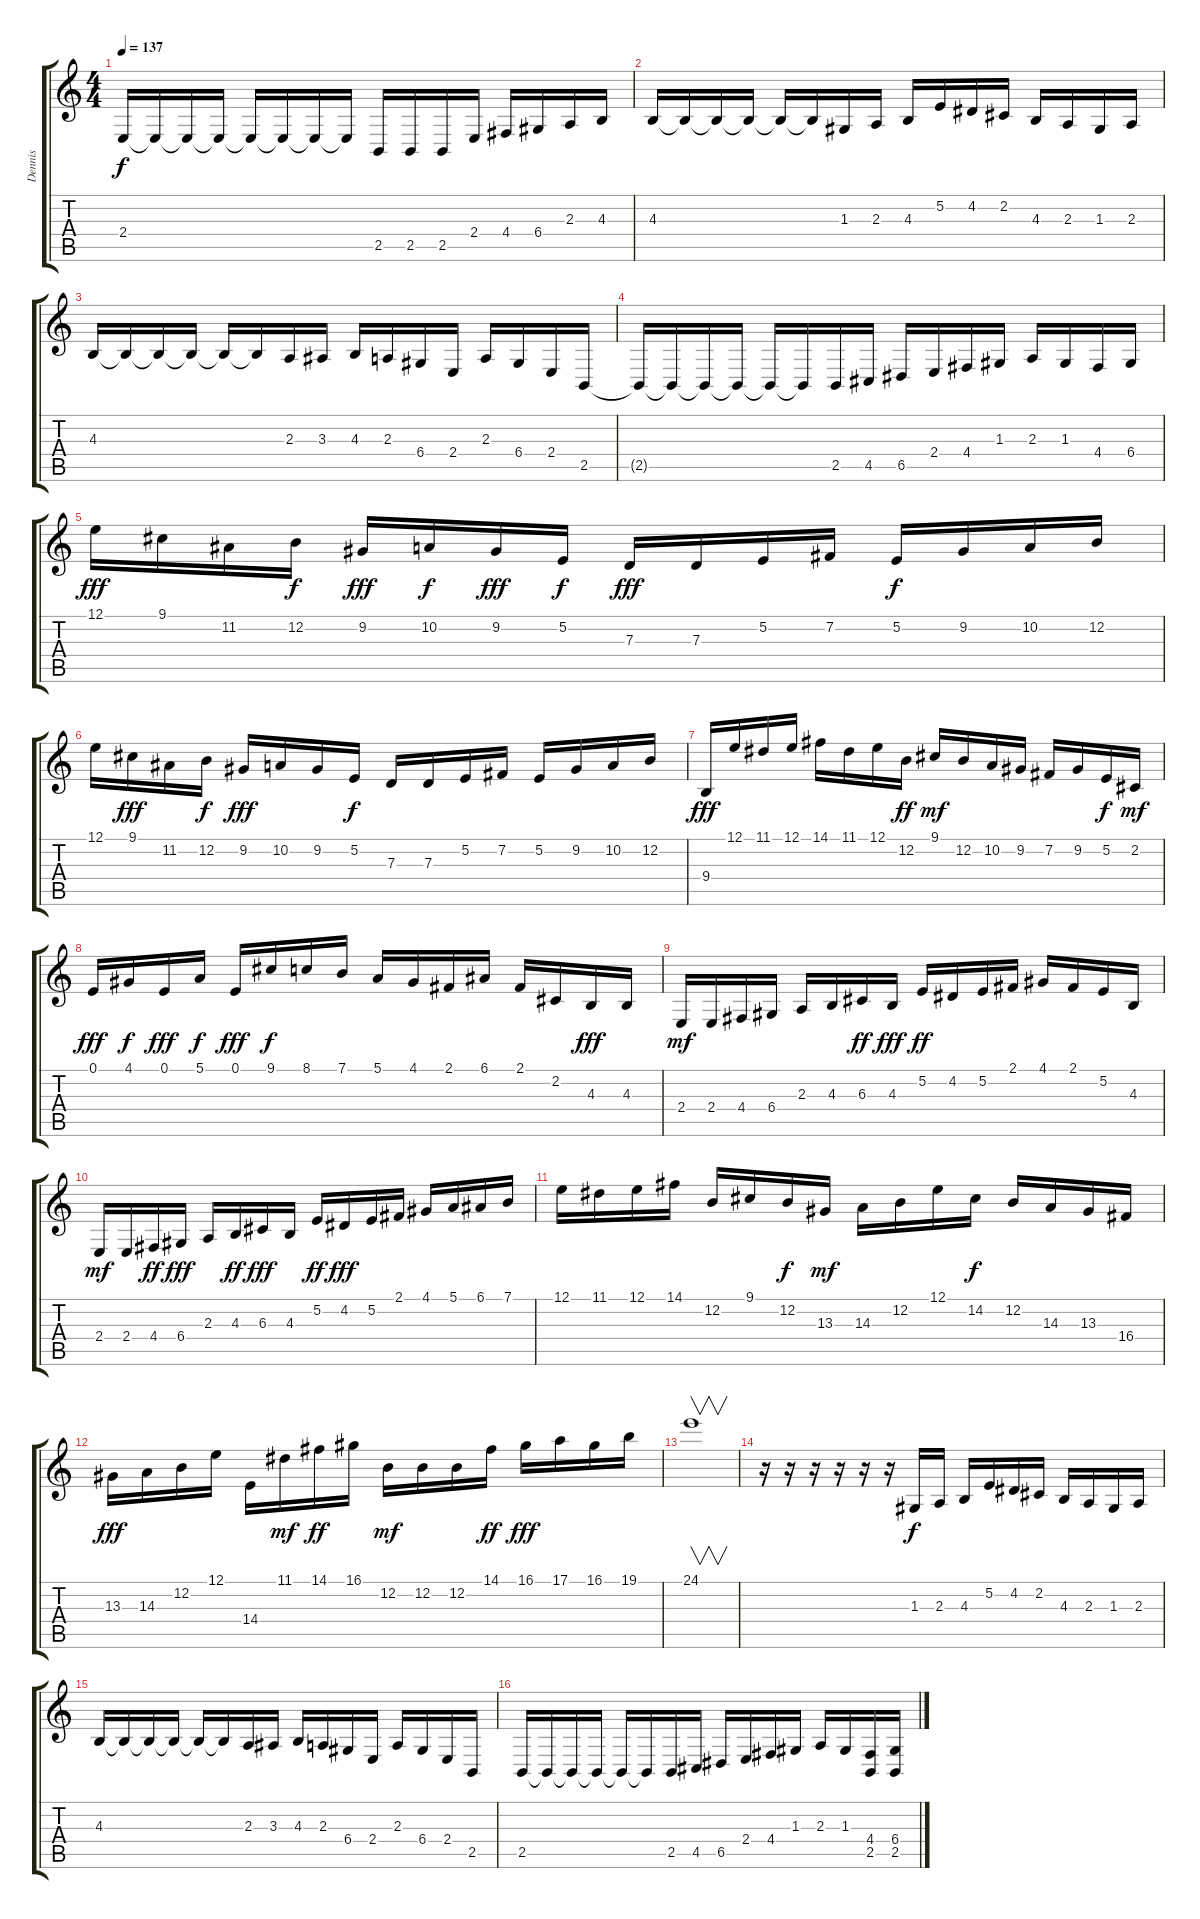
\track ("Dennis" "Dennis") {instrument viola}
\staff {score tabs}
\tuning (E4 B3 G3 D3 A2 E2) {hide}
\ts (4 4)
\tempo 137
\clef g2
\ks c
2.4.16{dy f} 2.4{t}.16 2.4{t}.16 2.4{t}.16 2.4{t}.16 2.4{t}.16 2.4{t}.16 2.4{t}.16 2.5.16 2.5.16 2.5.16 2.4.16 4.4.16 6.4.16 2.3.16 4.3.16 |
4.3.16 4.3{t}.16 4.3{t}.16 4.3{t}.16 4.3{t}.16 4.3{t}.16 1.3.16 2.3.16 4.3.16 5.2.16 4.2.16 2.2.16 4.3.16 2.3.16 1.3.16 2.3.16 |
4.3.16 4.3{t}.16 4.3{t}.16 4.3{t}.16 4.3{t}.16 4.3{t}.16 2.3.16 3.3.16 4.3.16 2.3.16 6.4.16 2.4.16 2.3.16 6.4.16 2.4.16 2.5.16 |
2.5{t}.16 2.5{t}.16 2.5{t}.16 2.5{t}.16 2.5{t}.16 2.5{t}.16 2.5.16 4.5.16 6.5.16 2.4.16 4.4.16 1.3.16 2.3.16 1.3.16 4.4.16 6.4.16 |
12.1.16{dy fff volume 16} 9.1.16 11.2.16 12.2.16{dy f} 9.2.16{dy fff} 10.2.16{dy f} 9.2.16{dy fff} 5.2.16{dy f} 7.3.16{dy fff} 7.3.16 5.2.16 7.2.16 5.2.16{dy f} 9.2.16 10.2.16 12.2.16 |
12.1.16{volume 16} 9.1.16{dy fff} 11.2.16 12.2.16{dy f} 9.2.16{dy fff} 10.2.16 9.2.16 5.2.16{dy f} 7.3.16 7.3.16 5.2.16 7.2.16 5.2.16 9.2.16 10.2.16 12.2.16 |
9.4.16{dy fff volume 16} 12.1.16 11.1.16 12.1.16 14.1.16 11.1.16 12.1.16 12.2.16{dy ff} 9.1.16{dy mf} 12.2.16 10.2.16 9.2.16 7.2.16 9.2.16 5.2.16{dy f} 2.2.16{dy mf} |
0.1.16{dy fff volume 15} 4.1.16{dy f} 0.1.16{dy fff} 5.1.16{dy f} 0.1.16{dy fff} 9.1.16{dy f} 8.1.16 7.1.16 5.1.16 4.1.16 2.1.16 6.1.16 2.1.16 2.2.16 4.3.16{dy fff} 4.3.16 |
2.4.16{dy mf volume 16} 2.4.16 4.4.16 6.4.16 2.3.16 4.3.16 6.3.16{dy ff} 4.3.16{dy fff} 5.2.16{dy ff} 4.2.16 5.2.16 2.1.16 4.1.16 2.1.16 5.2.16 4.3.16 |
2.4.16{dy mf volume 16} 2.4.16 4.4.16{dy ff} 6.4.16{dy fff} 2.3.16 4.3.16{dy ff} 6.3.16{dy fff} 4.3.16 5.2.16{dy ff} 4.2.16{dy fff} 5.2.16 2.1.16 4.1.16 5.1.16 6.1.16 7.1.16 |
12.1.16{volume 16} 11.1.16 12.1.16 14.1.16 12.2.16 9.1.16 12.2.16{dy f} 13.3.16{dy mf} 14.3.16 12.2.16 12.1.16 14.2.16{dy f} 12.2.16 14.3.16 13.3.16 16.4.16 |
13.3.16{dy fff volume 16} 14.3.16 12.2.16 12.1.16 14.4.16 11.1.16{dy mf} 14.1.16{dy ff} 16.1.16 12.2.16{dy mf} 12.2.16 12.2.16 14.1.16{dy ff} 16.1.16{dy fff} 17.1.16 16.1.16 19.1.16 |
24.1.1{v} |
r.16 r.16 r.16 r.16 r.16 r.16 1.3.16{dy f} 2.3.16 4.3.16 5.2.16 4.2.16 2.2.16 4.3.16 2.3.16 1.3.16 2.3.16 |
4.3.16 4.3{t}.16 4.3{t}.16 4.3{t}.16 4.3{t}.16 4.3{t}.16 2.3.16 3.3.16 4.3.16 2.3.16 6.4.16 2.4.16 2.3.16 6.4.16 2.4.16 2.5.16 |
2.5.16 2.5{t}.16 2.5{t}.16 2.5{t}.16 2.5{t}.16 2.5{t}.16 2.5.16 4.5.16 6.5.16 2.4.16 4.4.16 1.3.16 2.3.16 1.3.16 (4.4 2.5).16 (6.4 2.5).16
